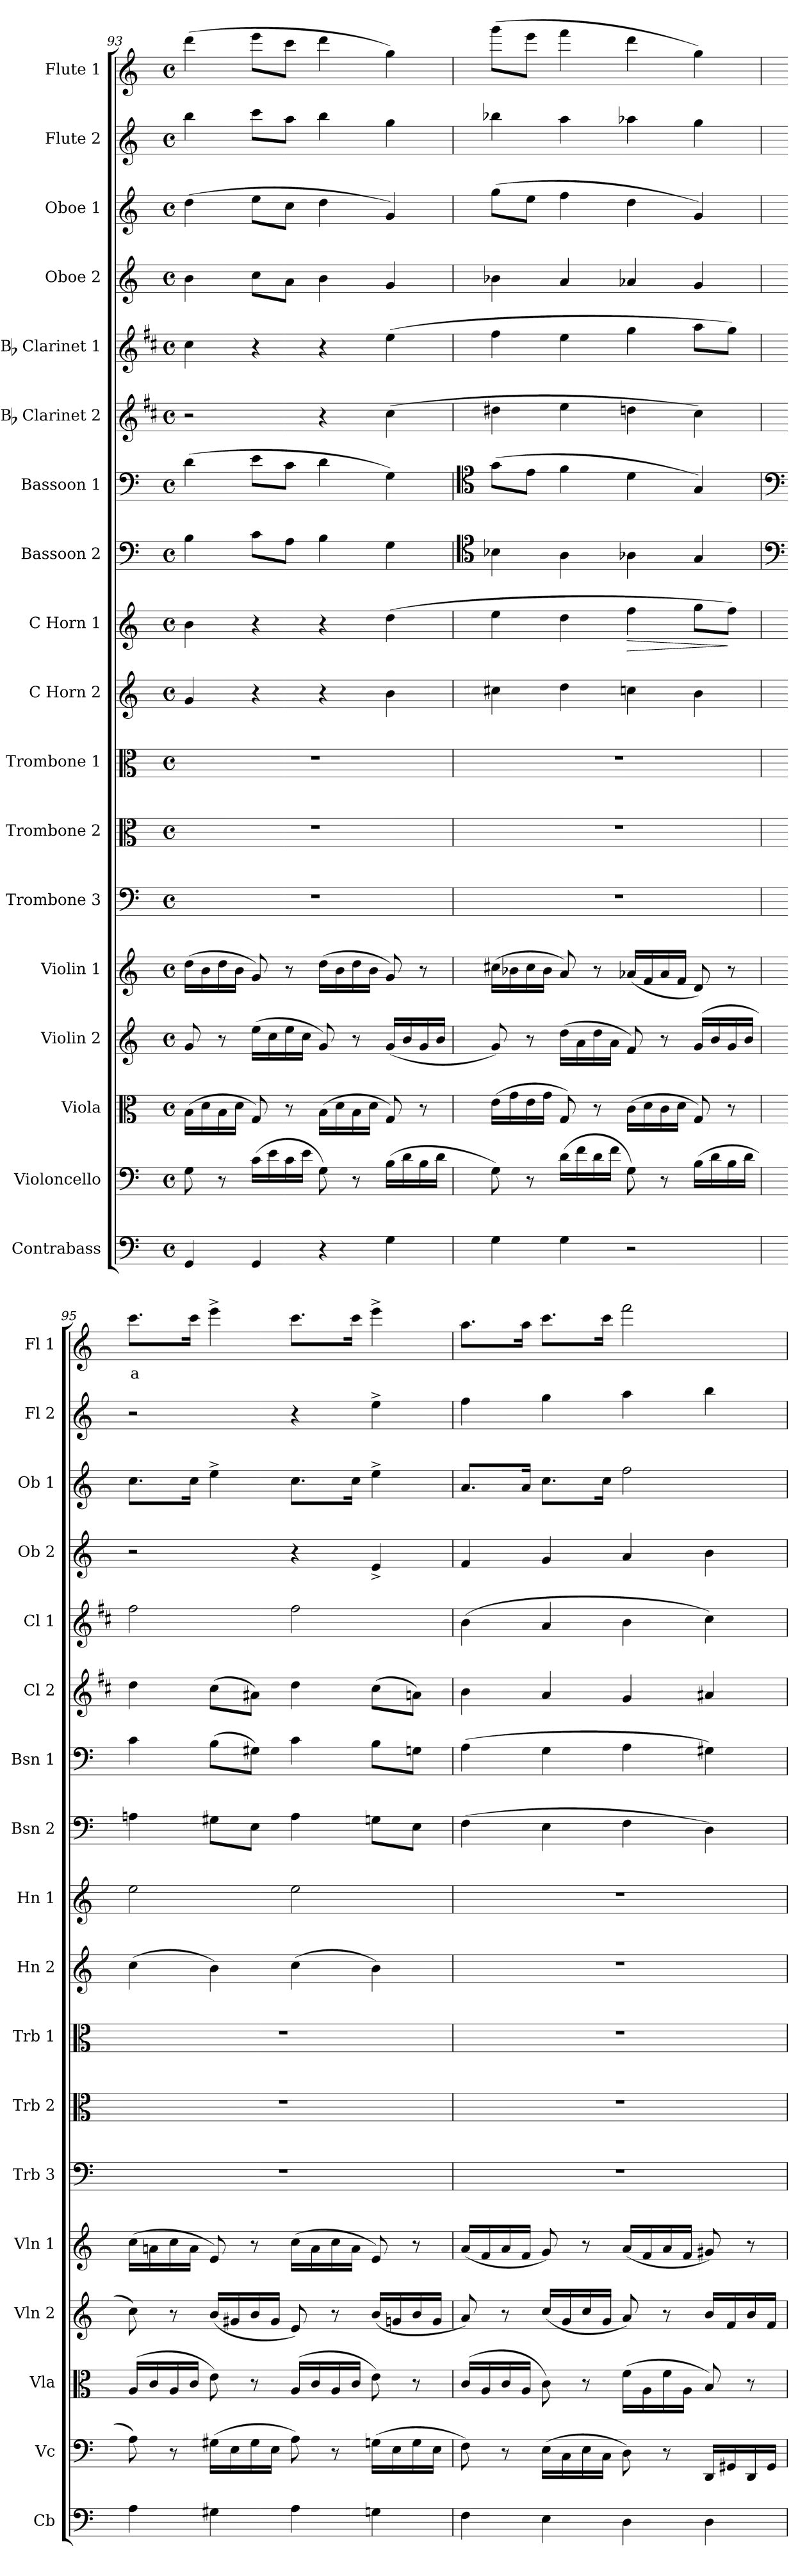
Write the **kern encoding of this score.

**kern	**kern	**kern	**kern	**kern	**kern	**kern	**kern	**kern	**kern	**dynam	**kern	**kern	**kern	**kern	**kern	**kern	**kern	**kern	**text
*part18	*part17	*part16	*part15	*part14	*part13	*part12	*part11	*part10	*part9	*part9	*part8	*part7	*part6	*part5	*part4	*part3	*part2	*part1	*part1
*staff18	*staff17	*staff16	*staff15	*staff14	*staff13	*staff12	*staff11	*staff10	*staff9	*staff9	*staff8	*staff7	*staff6	*staff5	*staff4	*staff3	*staff2	*staff1	*staff1
*I"Contrabass	*I"Violoncello	*I"Viola	*I"Violin 2	*I"Violin 1	*I"Trombone 3	*I"Trombone 2	*I"Trombone 1	*I"C Horn 2	*I"C Horn 1	*	*I"Bassoon 2	*I"Bassoon 1	*I"Bb Clarinet 2	*I"Bb Clarinet 1	*I"Oboe 2	*I"Oboe 1	*I"Flute 2	*I"Flute 1	*
*I'Cb	*I'Vc	*I'Vla	*I'Vln 2	*I'Vln 1	*I'Trb 3	*I'Trb 2	*I'Trb 1	*I'Hn 2	*I'Hn 1	*	*I'Bsn 2	*I'Bsn 1	*I'Cl 2	*I'Cl 1	*I'Ob 2	*I'Ob 1	*I'Fl 2	*I'Fl 1	*
*clefF4	*clefF4	*clefC3	*clefG2	*clefG2	*clefF4	*clefC3	*clefC3	*clefG2	*clefG2	*	*clefF4	*clefF4	*clefG2	*clefG2	*clefG2	*clefG2	*clefG2	*clefG2	*
*ITrd7c12	*	*	*	*	*	*	*	*ITrd7c12	*ITrd7c12	*	*	*	*ITrd1c2	*ITrd1c2	*	*	*	*	*
*k[]	*k[]	*k[]	*k[]	*k[]	*k[]	*k[]	*k[]	*k[]	*k[]	*	*k[]	*k[]	*k[]	*k[]	*k[]	*k[]	*k[]	*k[]	*
*M4/4	*M4/4	*M4/4	*M4/4	*M4/4	*M4/4	*M4/4	*M4/4	*M4/4	*M4/4	*	*M4/4	*M4/4	*M4/4	*M4/4	*M4/4	*M4/4	*M4/4	*M4/4	*
*met(c)	*met(c)	*met(c)	*met(c)	*met(c)	*met(c)	*met(c)	*met(c)	*met(c)	*met(c)	*	*met(c)	*met(c)	*met(c)	*met(c)	*met(c)	*met(c)	*met(c)	*met(c)	*
=93	=93	=93	=93	=93	=93	=93	=93	=93	=93	=93	=93	=93	=93	=93	=93	=93	=93	=93	=93
4GGG/	8G\	(16B\LL	8g/	(16dd\LL	1r	1r	1r	4G/	4B\	.	4B\	(4d\	2r	4b\	4b\	(4dd\	4bb\	(4ddd\	.
.	.	16d\	.	16b\	.	.	.	.	.	.	.	.	.	.	.	.	.	.	.
.	8r	16B\	8r	16dd\	.	.	.	.	.	.	.	.	.	.	.	.	.	.	.
.	.	16d\JJ	.	16b\JJ	.	.	.	.	.	.	.	.	.	.	.	.	.	.	.
4GGG/	(16c\LL	8G/)	(16ee\LL	8g/)	.	.	.	4r	4r	.	8c\L	8e\L	.	4r	8cc\L	8ee\L	8ccc\L	8eee\L	.
.	16e\	.	16cc\	.	.	.	.	.	.	.	.	.	.	.	.	.	.	.	.
.	16c\	8r	16ee\	8r	.	.	.	.	.	.	8A\J	8c\J	.	.	8a\J	8cc\J	8aa\J	8ccc\J	.
.	16e\JJ	.	16cc\JJ	.	.	.	.	.	.	.	.	.	.	.	.	.	.	.	.
4r	8G\)	(16B\LL	8g/)	(16dd\LL	.	.	.	4r	4r	.	4B\	4d\	4r	4r	4b\	4dd\	4bb\	4ddd\	.
.	.	16d\	.	16b\	.	.	.	.	.	.	.	.	.	.	.	.	.	.	.
.	8r	16B\	8r	16dd\	.	.	.	.	.	.	.	.	.	.	.	.	.	.	.
.	.	16d\JJ	.	16b\JJ	.	.	.	.	.	.	.	.	.	.	.	.	.	.	.
4GG\	(16B\LL	8G/)	(16g/LL	8g/)	.	.	.	4B\	(4d\	.	4G\	4G\)	(4b\	(4dd\	4g/	4g/)	4gg\	4gg\)	.
.	16d\	.	16b/	.	.	.	.	.	.	.	.	.	.	.	.	.	.	.	.
.	16B\	8r	16g/	8r	.	.	.	.	.	.	.	.	.	.	.	.	.	.	.
.	16d\JJ	.	16b/JJ	.	.	.	.	.	.	.	.	.	.	.	.	.	.	.	.
=94	=94	=94	=94	=94	=94	=94	=94	=94	=94	=94	=94	=94	=94	=94	=94	=94	=94	=94	=94
*	*	*	*	*	*	*	*	*	*	*	*clefC4	*clefC4	*	*	*	*	*	*	*
4GG\	8G\)	(16e\LL	8g/)	(16cc#X\LL	1r	1r	1r	4c#X\	4e\	.	4B-X\	(8g\L	4cc#X\	4ee\	4b-X\	(8gg\L	4bb-X\	(8ggg\L	.
.	.	16g\	.	16b-X\	.	.	.	.	.	.	.	.	.	.	.	.	.	.	.
.	8r	16e\	8r	16cc#\	.	.	.	.	.	.	.	8e\J	.	.	.	8ee\J	.	8eee\J	.
.	.	16g\JJ	.	16b-\JJ	.	.	.	.	.	.	.	.	.	.	.	.	.	.	.
4GG\	(16d\LL	8G/)	(16dd\LL	8a/)	.	.	.	4d\	4d\	.	4A\	4f\	4dd\	4dd\	4a/	4ff\	4aa\	4fff\	.
.	16f\	.	16a\	.	.	.	.	.	.	.	.	.	.	.	.	.	.	.	.
.	16d\	8r	16dd\	8r	.	.	.	.	.	.	.	.	.	.	.	.	.	.	.
.	16f\JJ	.	16a\JJ	.	.	.	.	.	.	.	.	.	.	.	.	.	.	.	.
!	!	!	!	!	!	!	!	!	!	!LO:HP:b	!	!	!	!	!	!	!	!	!
2r	8G\)	(16c\LL	8f/)	(16a-X/LL	.	.	.	4cn\	4f\	>	4A-X\	4d\	4ccn\	4ff\	4a-X/	4dd\	4aa-X\	4ddd\	.
.	.	16d\	.	16f/	.	.	.	.	.	.	.	.	.	.	.	.	.	.	.
.	8r	16c\	8r	16a-/	.	.	.	.	.	.	.	.	.	.	.	.	.	.	.
.	.	16d\JJ	.	16f/JJ	.	.	.	.	.	.	.	.	.	.	.	.	.	.	.
.	(16B\LL	8G/)	(16g/LL	8d/)	.	.	.	4B\	8g\L	.	4G/	4G/)	4b\)	8gg\L	4g/	4g/)	4gg\	4gg\)	.
.	16d\	.	16b/	.	.	.	.	.	.	.	.	.	.	.	.	.	.	.	.
.	16B\	8r	16g/	8r	.	.	.	.	8f\J)	]	.	.	.	8ff\J)	.	.	.	.	.
.	16d\JJ	.	16b/JJ	.	.	.	.	.	.	.	.	.	.	.	.	.	.	.	.
!!LO:PB:g=z
=95	=95	=95	=95	=95	=95	=95	=95	=95	=95	=95	=95	=95	=95	=95	=95	=95	=95	=95	=95
*	*	*	*	*	*	*	*	*	*	*	*clefF4	*clefF4	*	*	*	*	*	*	*
!	!	!	!	!	!	!	!	!	!	!	!	!	!	!	!	!	!	!	!LO:LY:b:color=#FF0000
4AA\	8A\)	(16A/LL	8cc\)	(16cc\LL	1r	1r	1r	(4c\	2e\	.	4An\	4c\	4cc\	2ee\	2r	8.cc\L	2r	8.ccc\L	a
.	.	16c/	.	16an\	.	.	.	.	.	.	.	.	.	.	.	.	.	.	.
.	8r	16A/	8r	16cc\	.	.	.	.	.	.	.	.	.	.	.	.	.	.	.
.	.	16c/JJ	.	16a\JJ	.	.	.	.	.	.	.	.	.	.	.	16cc\Jk	.	16ccc\Jk	.
4GG#X\	(16G#X\LL	8e\)	(16b/LL	8e/)	.	.	.	4B\)	.	.	8G#X\L	(8B\L	(8b\L	.	.	4ee^\	.	4eee^\	.
.	16E\	.	16g#X/	.	.	.	.	.	.	.	.	.	.	.	.	.	.	.	.
.	16G#\	8r	16b/	8r	.	.	.	.	.	.	8E\J	8G#X\J)	8g#X\J)	.	.	.	.	.	.
.	16E\JJ	.	16g#/JJ	.	.	.	.	.	.	.	.	.	.	.	.	.	.	.	.
4AA\	8A\)	(16A/LL	8e/)	(16cc\LL	.	.	.	(4c\	2e\	.	4A\	4c\	4cc\	2ee\	4r	8.cc\L	4r	8.ccc\L	.
.	.	16c/	.	16a\	.	.	.	.	.	.	.	.	.	.	.	.	.	.	.
.	8r	16A/	8r	16cc\	.	.	.	.	.	.	.	.	.	.	.	.	.	.	.
.	.	16c/JJ	.	16a\JJ	.	.	.	.	.	.	.	.	.	.	.	16cc\Jk	.	16ccc\Jk	.
4GGn\	(16Gn\LL	8e\)	(16b/LL	8e/)	.	.	.	4B\)	.	.	8Gn\L	8B\L	(8b\L	.	4e^/	4ee^\	4ee^\	4eee^\	.
.	16E\	.	16gn/	.	.	.	.	.	.	.	.	.	.	.	.	.	.	.	.
.	16G\	8r	16b/	8r	.	.	.	.	.	.	8E\J	8Gn\J	8gn\J)	.	.	.	.	.	.
.	16E\JJ	.	16g/JJ	.	.	.	.	.	.	.	.	.	.	.	.	.	.	.	.
=96	=96	=96	=96	=96	=96	=96	=96	=96	=96	=96	=96	=96	=96	=96	=96	=96	=96	=96	=96
4FF\	8F\)	(16c/LL	8a/)	(16a/LL	1r	1r	1r	1r	1r	.	(4F\	(4A\	4a\	(4a\	4f/	8.a/L	4ff\	8.aa\L	.
.	.	16A/	.	16f/	.	.	.	.	.	.	.	.	.	.	.	.	.	.	.
.	8r	16c/	8r	16a/	.	.	.	.	.	.	.	.	.	.	.	.	.	.	.
.	.	16A/JJ	.	16f/JJ	.	.	.	.	.	.	.	.	.	.	.	16a/Jk	.	16aa\Jk	.
4EE\	(16E\LL	8c\)	(16cc/LL	8g/)	.	.	.	.	.	.	4E\	4G\	4g/	4g/	4g/	8.cc\L	4gg\	8.ccc\L	.
.	16C\	.	16g/	.	.	.	.	.	.	.	.	.	.	.	.	.	.	.	.
.	16E\	8r	16cc/	8r	.	.	.	.	.	.	.	.	.	.	.	.	.	.	.
.	16C\JJ	.	16g/JJ	.	.	.	.	.	.	.	.	.	.	.	.	16cc\Jk	.	16ccc\Jk	.
4DD\	8D\)	(16f\LL	8a/)	(16a/LL	.	.	.	.	.	.	4F\	4A\	4f/	4a\	4a/	2ff\	4aa\	2fff\	.
.	.	16A\	.	16f/	.	.	.	.	.	.	.	.	.	.	.	.	.	.	.
.	8r	16f\	8r	16a/	.	.	.	.	.	.	.	.	.	.	.	.	.	.	.
.	.	16A\JJ	.	16f/JJ	.	.	.	.	.	.	.	.	.	.	.	.	.	.	.
4DD\	16DD/LL	8B/)	16b/LL	8g#X/)	.	.	.	.	.	.	4D\)	4G#X\)	4g#X/	4b\)	4b\	.	4bb\	.	.
.	16GG#X/	.	16f/	.	.	.	.	.	.	.	.	.	.	.	.	.	.	.	.
.	16DD/	8r	16b/	8r	.	.	.	.	.	.	.	.	.	.	.	.	.	.	.
.	16GG#/JJ	.	16f/JJ	.	.	.	.	.	.	.	.	.	.	.	.	.	.	.	.
=	=	=	=	=	=	=	=	=	=	=	=	=	=	=	=	=	=	=	=
*-	*-	*-	*-	*-	*-	*-	*-	*-	*-	*-	*-	*-	*-	*-	*-	*-	*-	*-	*-
